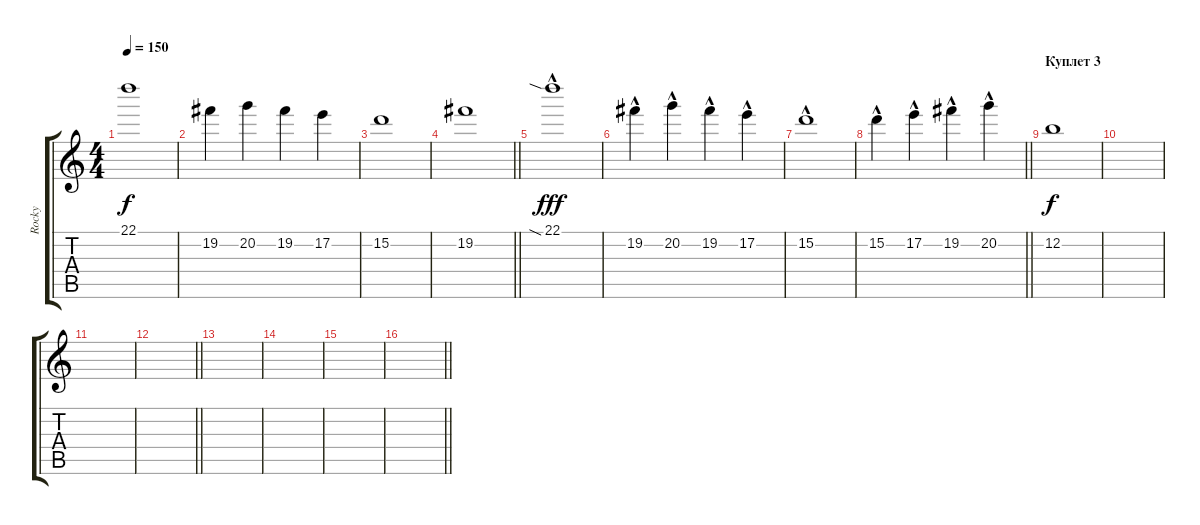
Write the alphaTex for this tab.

\track ("Rocky" "Rocky") {instrument overdrivenguitar}
\staff {score tabs}
\tuning (E4 B3 G3 D3 A2 E2) {hide}
\ts (4 4)
\section ("" "")
\tempo 150
\clef g2
\ks c
22.1.1{dy f} |
19.2.4 20.2.4 19.2.4 17.2.4 |
15.2.1 |
\barLineRight lightlight
19.2.1 |
22.1{sia hac}.1{dy fff} |
19.2{hac}.4 20.2{hac}.4 19.2{hac}.4 17.2{hac}.4 |
15.2{hac}.1 |
\barLineRight lightlight
15.2{hac}.4 17.2{hac}.4 19.2{hac}.4 20.2{hac}.4 |
\section ("" "Куплет 3")
12.2.1{dy f} |
|
|
\barLineRight lightlight
|
|
|
|
\barLineRight lightlight
